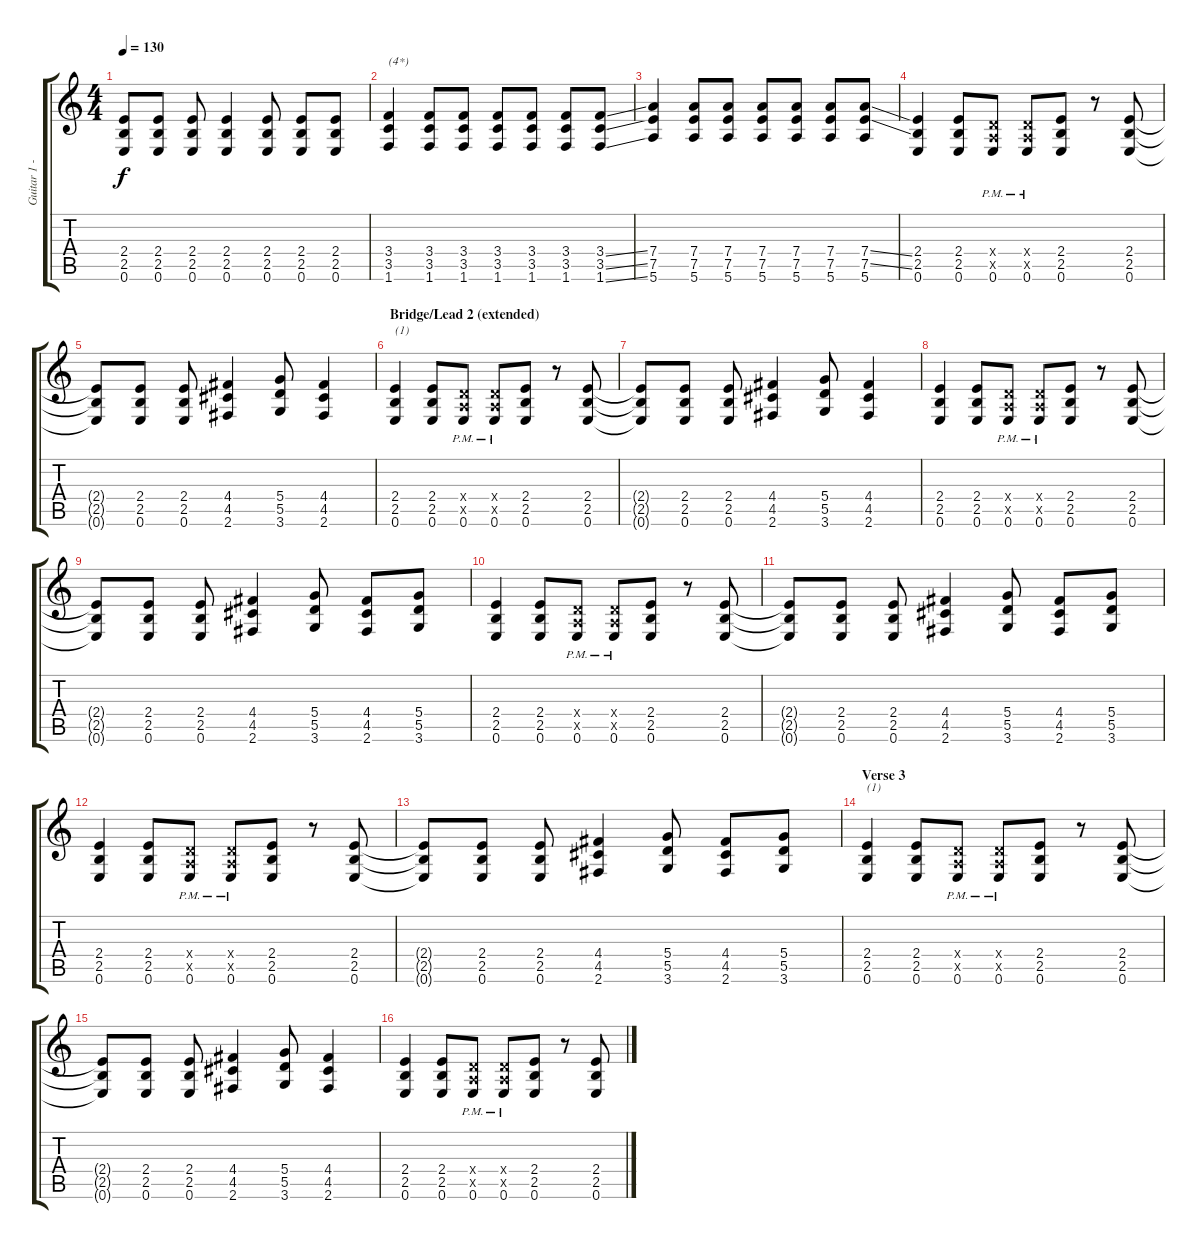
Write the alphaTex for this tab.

\track ("Guitar 1 - rythm" "Guitar 1 -") {instrument distortionguitar}
\staff {score tabs}
\tuning (E4 B3 G3 D3 A2 E2) {hide}
\ts (4 4)
\tempo 130
\clef g2
\ks c
(2.4{t} 2.5{t} 0.6{t}).8{dy f} (2.4 2.5 0.6).8 (2.4 2.5 0.6).8 (2.4 2.5 0.6).4 (2.4 2.5 0.6).8 (2.4 2.5 0.6).8 (2.4 2.5 0.6).8 |
(3.4 3.5 1.6).4{txt "(4*)"} (3.4 3.5 1.6).8 (3.4 3.5 1.6).8 (3.4 3.5 1.6).8 (3.4 3.5 1.6).8 (3.4 3.5 1.6).8 (3.4{ss} 3.5{ss} 1.6{ss}).8 |
(7.4 7.5 5.6).4 (7.4 7.5 5.6).8 (7.4 7.5 5.6).8 (7.4 7.5 5.6).8 (7.4 7.5 5.6).8 (7.4 7.5 5.6).8 (7.4{ss} 7.5{ss} 5.6).8 |
(2.4 2.5 0.6).4 (2.4 2.5 0.6).8 (0.4{x} 0.5{x} 0.6{pm}).8 (0.4{x} 0.5{x} 0.6{pm}).8 (2.4 2.5 0.6).8 r.8 (2.4 2.5 0.6).8 |
(2.4{t} 2.5{t} 0.6{t}).8 (2.4 2.5 0.6).8 (2.4 2.5 0.6).8 (4.4 4.5 2.6).4 (5.4 5.5 3.6).8 (4.4 4.5 2.6).4 |
\section ("" "Bridge/Lead 2 (extended)")
(2.4 2.5 0.6).4{txt "(1)"} (2.4 2.5 0.6).8 (0.4{x} 0.5{x} 0.6{pm}).8 (0.4{x} 0.5{x} 0.6{pm}).8 (2.4 2.5 0.6).8 r.8 (2.4 2.5 0.6).8 |
(2.4{t} 2.5{t} 0.6{t}).8 (2.4 2.5 0.6).8 (2.4 2.5 0.6).8 (4.4 4.5 2.6).4 (5.4 5.5 3.6).8 (4.4 4.5 2.6).4 |
(2.4 2.5 0.6).4 (2.4 2.5 0.6).8 (0.4{x} 0.5{x} 0.6{pm}).8 (0.4{x} 0.5{x} 0.6{pm}).8 (2.4 2.5 0.6).8 r.8 (2.4 2.5 0.6).8 |
(2.4{t} 2.5{t} 0.6{t}).8 (2.4 2.5 0.6).8 (2.4 2.5 0.6).8 (4.4 4.5 2.6).4 (5.4 5.5 3.6).8 (4.4 4.5 2.6).8 (5.4 5.5 3.6).8 |
(2.4 2.5 0.6).4 (2.4 2.5 0.6).8 (0.4{x} 0.5{x} 0.6{pm}).8 (0.4{x} 0.5{x} 0.6{pm}).8 (2.4 2.5 0.6).8 r.8 (2.4 2.5 0.6).8 |
(2.4{t} 2.5{t} 0.6{t}).8 (2.4 2.5 0.6).8 (2.4 2.5 0.6).8 (4.4 4.5 2.6).4 (5.4 5.5 3.6).8 (4.4 4.5 2.6).8 (5.4 5.5 3.6).8 |
(2.4 2.5 0.6).4 (2.4 2.5 0.6).8 (0.4{x} 0.5{x} 0.6{pm}).8 (0.4{x} 0.5{x} 0.6{pm}).8 (2.4 2.5 0.6).8 r.8 (2.4 2.5 0.6).8 |
(2.4{t} 2.5{t} 0.6{t}).8 (2.4 2.5 0.6).8 (2.4 2.5 0.6).8 (4.4 4.5 2.6).4 (5.4 5.5 3.6).8 (4.4 4.5 2.6).8 (5.4 5.5 3.6).8 |
\section ("" "Verse 3")
(2.4 2.5 0.6).4{txt "(1)"} (2.4 2.5 0.6).8 (0.4{x} 0.5{x} 0.6{pm}).8 (0.4{x} 0.5{x} 0.6{pm}).8 (2.4 2.5 0.6).8 r.8 (2.4 2.5 0.6).8 |
(2.4{t} 2.5{t} 0.6{t}).8 (2.4 2.5 0.6).8 (2.4 2.5 0.6).8 (4.4 4.5 2.6).4 (5.4 5.5 3.6).8 (4.4 4.5 2.6).4 |
(2.4 2.5 0.6).4 (2.4 2.5 0.6).8 (0.4{x} 0.5{x} 0.6{pm}).8 (0.4{x} 0.5{x} 0.6{pm}).8 (2.4 2.5 0.6).8 r.8 (2.4 2.5 0.6).8
